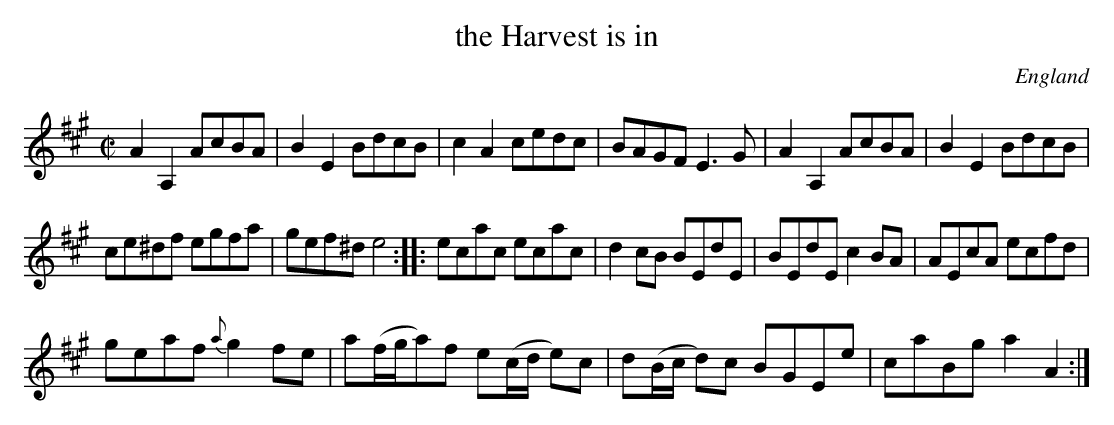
X:1
T:the Harvest is in
M:C|
O:England
K:A
A2A,2 AcBA| B2E2 BdcB| c2A2 cedc| BAGF E3G|\
A2A,2 AcBA| B2E2 BdcB|
ce^df egfa| gef^d e4::\
ecac ecac| d2cB BEdE| BEdE c2BA| AEcA ecfd|
geaf {a}g2fe| a(f/g/a)f e(c/d/ e)c| d(B/c/ d)c BGEe| caBg a2A2:|
